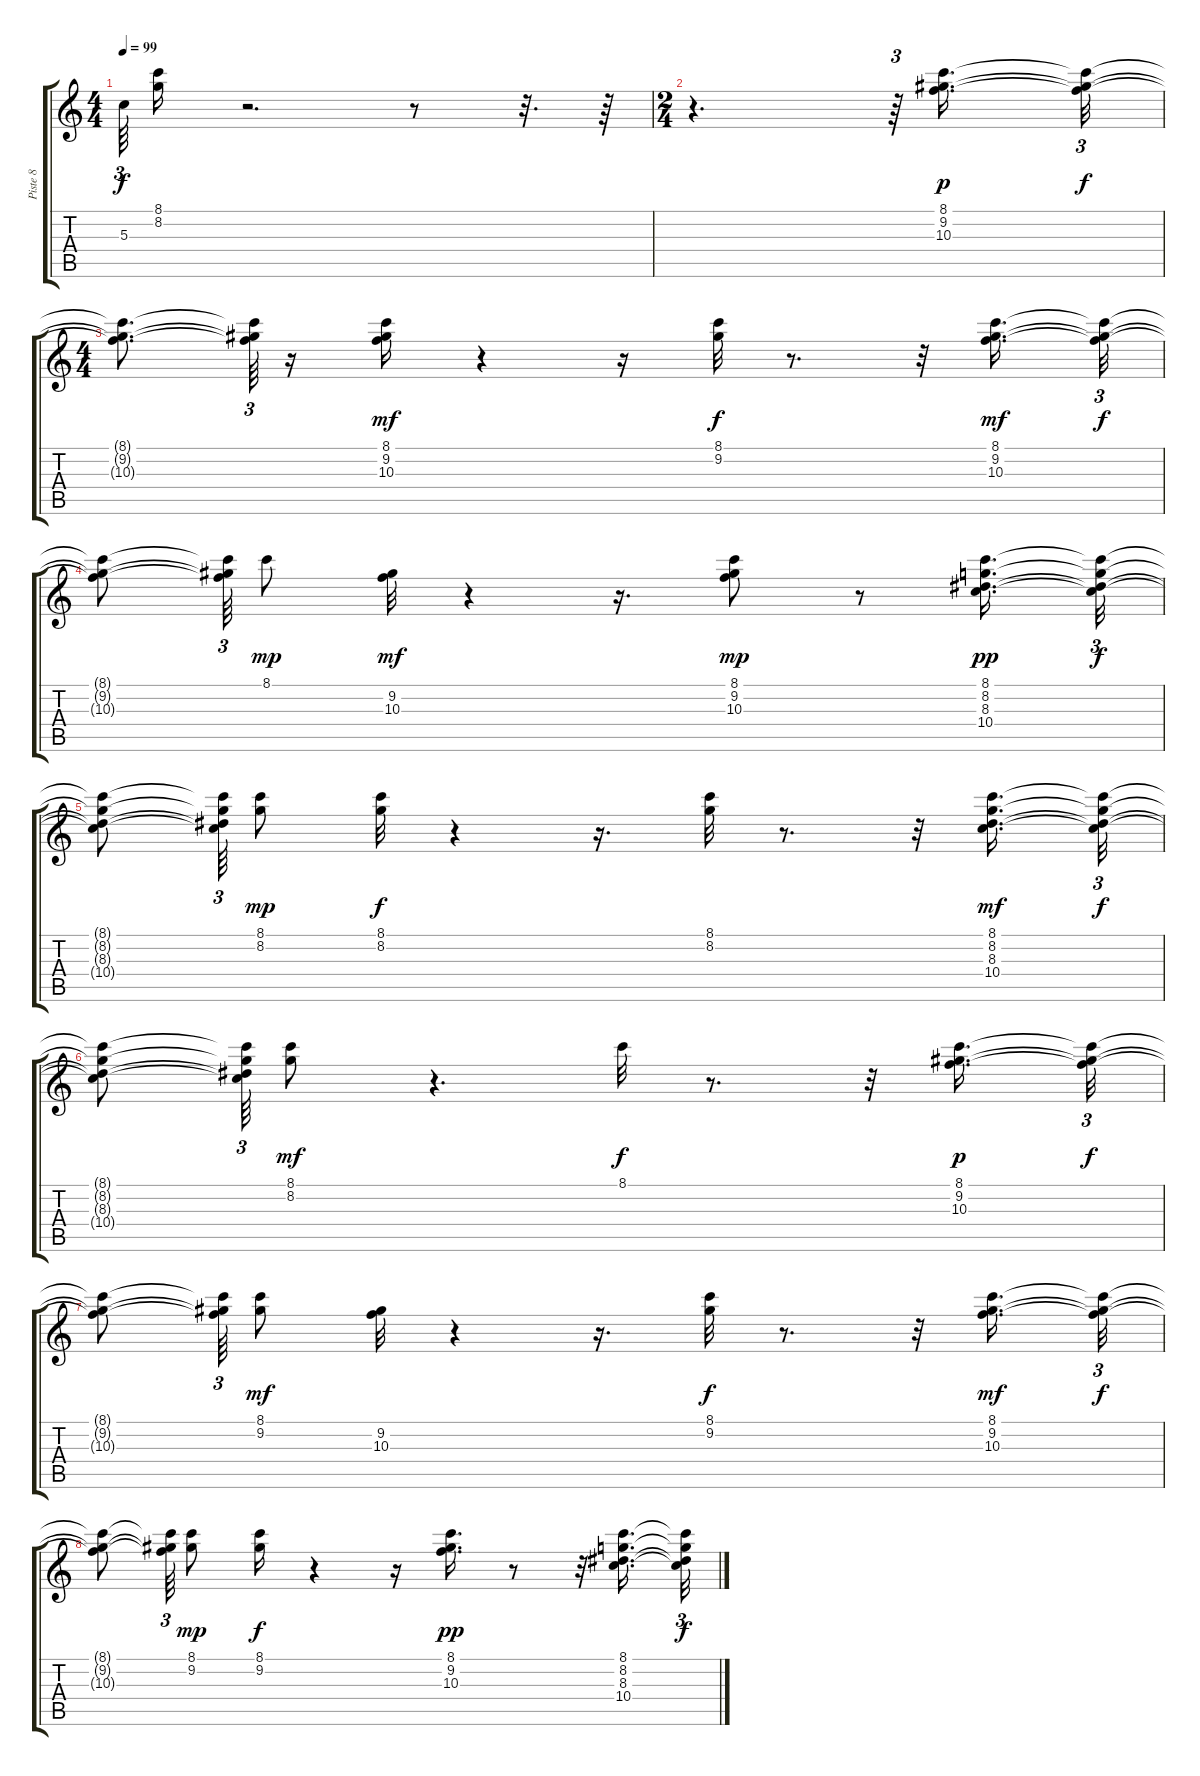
\track ("Piste 8" "Piste 8") {instrument electricguitarclean}
\staff {score tabs}
\tuning (E4 B3 G3 D3 A2 E2) {hide}
\ts (4 4)
\tempo 99
\clef g2
\ks c
5.3{t}.64{tu (3 2) dy f} (8.1 8.2).16 r.2{d} r.8 r.32{d} r.64 |
\ts (2 4)
r.4{d} r.64{tu (3 2)} (8.1 9.2 10.3).16{d dy p} (8.1{t} 9.2{t} 10.3{t}).32{tu (3 2) dy f} |
\ts (4 4)
(8.1{t} 9.2{t} 10.3{t}).8{d} (8.1{t} 9.2{t} 10.3{t}).64{tu (3 2)} r.16 (8.1 9.2 10.3).16{dy mf} r.4 r.16 (8.1 9.2).32{dy f} r.8{d} r.32 (8.1 9.2 10.3).16{d dy mf} (8.1{t} 9.2{t} 10.3{t}).32{tu (3 2) dy f} |
(8.1{t} 9.2{t} 10.3{t}).8 (8.1{t} 9.2{t} 10.3{t}).64{tu (3 2)} 8.1.8{dy mp} (9.2 10.3).32{dy mf} r.4 r.16{d} (8.1 9.2 10.3).8{dy mp} r.8 (8.1 8.2 8.3 10.4).16{d dy pp} (8.1{t} 8.2{t} 8.3{t} 10.4{t}).32{tu (3 2) dy f} |
(8.1{t} 8.2{t} 8.3{t} 10.4{t}).8 (8.1{t} 8.2{t} 8.3{t} 10.4{t}).64{tu (3 2)} (8.1 8.2).8{dy mp} (8.1 8.2).32{dy f} r.4 r.16{d} (8.1 8.2).32 r.8{d} r.32 (8.1 8.2 8.3 10.4).16{d dy mf} (8.1{t} 8.2{t} 8.3{t} 10.4{t}).32{tu (3 2) dy f} |
(8.1{t} 8.2{t} 8.3{t} 10.4{t}).8 (8.1{t} 8.2{t} 8.3{t} 10.4{t}).64{tu (3 2)} (8.1 8.2).8{dy mf} r.4{d} 8.1.32{dy f} r.8{d} r.32 (8.1 9.2 10.3).16{d dy p} (8.1{t} 9.2{t} 10.3{t}).32{tu (3 2) dy f} |
(8.1{t} 9.2{t} 10.3{t}).8 (8.1{t} 9.2{t} 10.3{t}).64{tu (3 2)} (8.1 9.2).8{dy mf} (9.2 10.3).32 r.4 r.16{d} (8.1 9.2).32{dy f} r.8{d} r.32 (8.1 9.2 10.3).16{d dy mf} (8.1{t} 9.2{t} 10.3{t}).32{tu (3 2) dy f} |
(8.1{t} 9.2{t} 10.3{t}).8 (8.1{t} 9.2{t} 10.3{t}).64{tu (3 2)} (8.1 9.2).8{dy mp} (8.1 9.2).16{dy f} r.4 r.16 (8.1 9.2 10.3).16{d dy pp} r.8 r.32 (8.1 8.2 8.3 10.4).16{d} (8.1{t} 8.2{t} 8.3{t} 10.4{t}).32{tu (3 2) dy f}
